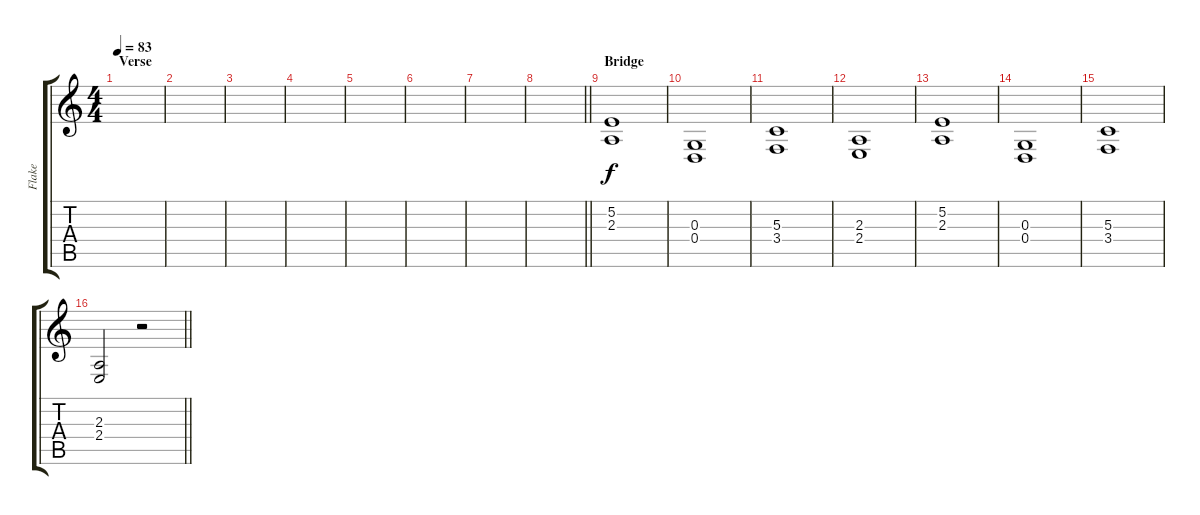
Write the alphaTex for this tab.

\track ("Flake" "Flake") {instrument stringensemble2}
\staff {score tabs}
\tuning (E4 B3 G3 D3 A2 E2) {hide}
\ts (4 4)
\section ("" "Verse")
\tempo 83
\clef g2
\ks c
|
|
|
|
|
|
|
\barLineRight lightlight
|
\section ("" "Bridge")
(5.2 2.3).1 |
(0.3 0.4).1 |
(5.3 3.4).1 |
(2.3 2.4).1 |
(5.2 2.3).1 |
(0.3 0.4).1 |
(5.3 3.4).1 |
\barLineRight lightlight
(2.3 2.4).2 r.2
